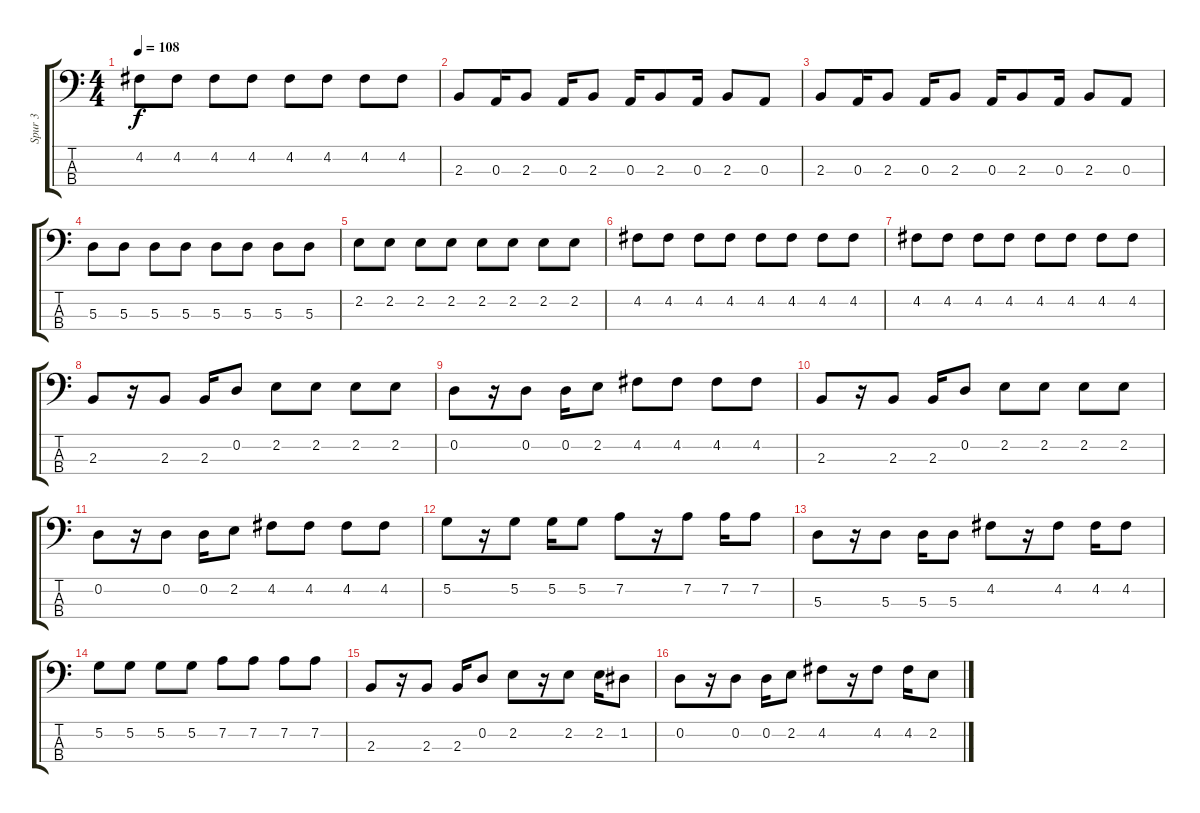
\track ("Spur 3" "Spur 3") {instrument electricbassfinger}
\staff {score tabs}
\tuning (G2 D2 A1 E1) {hide}
\ts (4 4)
\tempo 108
\clef f4
\ks c
4.2.8{dy f} 4.2.8 4.2.8 4.2.8 4.2.8 4.2.8 4.2.8 4.2.8 |
2.3.8 0.3.16 2.3.8 0.3.16 2.3.8 0.3.16 2.3.8 0.3.16 2.3.8 0.3.8 |
2.3.8 0.3.16 2.3.8 0.3.16 2.3.8 0.3.16 2.3.8 0.3.16 2.3.8 0.3.8 |
5.3.8 5.3.8 5.3.8 5.3.8 5.3.8 5.3.8 5.3.8 5.3.8 |
2.2.8 2.2.8 2.2.8 2.2.8 2.2.8 2.2.8 2.2.8 2.2.8 |
4.2.8 4.2.8 4.2.8 4.2.8 4.2.8 4.2.8 4.2.8 4.2.8 |
4.2.8 4.2.8 4.2.8 4.2.8 4.2.8 4.2.8 4.2.8 4.2.8 |
2.3.8 r.16 2.3.8 2.3.16 0.2.8 2.2.8 2.2.8 2.2.8 2.2.8 |
0.2.8 r.16 0.2.8 0.2.16 2.2.8 4.2.8 4.2.8 4.2.8 4.2.8 |
2.3.8 r.16 2.3.8 2.3.16 0.2.8 2.2.8 2.2.8 2.2.8 2.2.8 |
0.2.8 r.16 0.2.8 0.2.16 2.2.8 4.2.8 4.2.8 4.2.8 4.2.8 |
5.2.8 r.16 5.2.8 5.2.16 5.2.8 7.2.8 r.16 7.2.8 7.2.16 7.2.8 |
5.3.8 r.16 5.3.8 5.3.16 5.3.8 4.2.8 r.16 4.2.8 4.2.16 4.2.8 |
5.2.8 5.2.8 5.2.8 5.2.8 7.2.8 7.2.8 7.2.8 7.2.8 |
2.3.8 r.16 2.3.8 2.3.16 0.2.8 2.2.8 r.16 2.2.8 2.2.16 1.2.8 |
0.2.8 r.16 0.2.8 0.2.16 2.2.8 4.2.8 r.16 4.2.8 4.2.16 2.2.8
